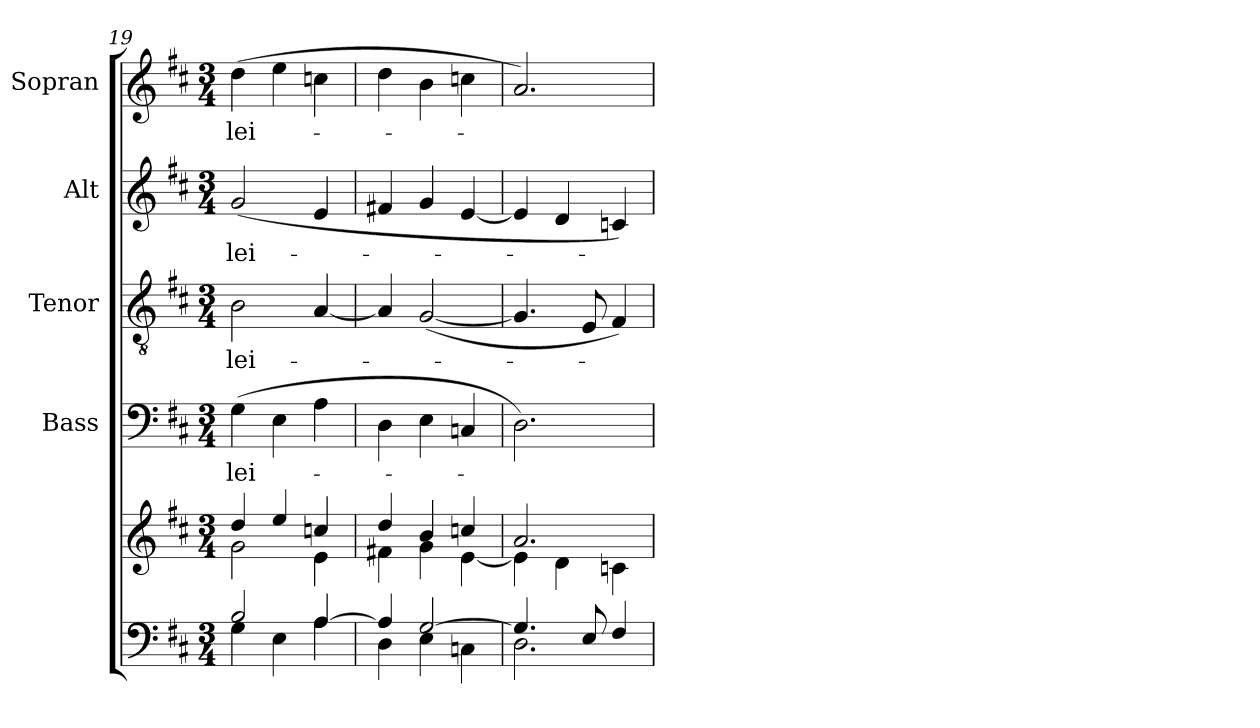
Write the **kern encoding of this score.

**kern	**kern	**kern	**text	**kern	**text	**kern	**text	**kern	**text
*part5	*part5	*part4	*part4	*part3	*part3	*part2	*part2	*part1	*part1
*staff6	*staff5	*staff4	*staff4	*staff3	*staff3	*staff2	*staff2	*staff1	*staff1
*	*	*I"Bass	*	*I"Tenor	*	*I"Alt	*	*I"Sopran	*
*	*	*I'B.	*	*I'T.	*	*I'A.	*	*I'S.	*
*clefF4	*clefG2	*clefF4	*	*clefGv2	*	*clefG2	*	*clefG2	*
*k[f#c#]	*k[f#c#]	*k[f#c#]	*	*k[f#c#]	*	*k[f#c#]	*	*k[f#c#]	*
*D:	*D:	*D:	*	*D:	*	*D:	*	*D:	*
*M3/4	*M3/4	*M3/4	*	*M3/4	*	*M3/4	*	*M3/4	*
=19	=19	=19	=19	=19	=19	=19	=19	=19	=19
*^	*^	*	*	*	*	*	*	*	*
!	!	!	!	!	!LO:LY:b	!	!LO:LY:b	!	!LO:LY:b	!	!LO:LY:b
2B/	4G\	4dd/	2g\	(>4G\	-lei-	2B\	-lei-	(<2g/	-lei-	(>4dd\	-lei-
.	4E\	4ee/	.	4E\	.	.	.	.	.	4ee\	.
[>4A/	4A\	4ccn/	4e\	4A\	.	[4A/	.	4e/	.	4ccn\	.
=20	=20	=20	=20	=20	=20	=20	=20	=20	=20	=20	=20
4A/]	4D\	4dd/	4f#X\	4D\	.	4A/]	.	4f#X/	.	4dd\	.
[>2G/	4E\	4b/	4g\	4E\	.	(<[2G/	.	4g/	.	4b\	.
.	4Cn\	4ccn/	[<4e\	4Cn/	.	.	.	[4e/	.	4ccn\	.
=21	=21	=21	=21	=21	=21	=21	=21	=21	=21	=21	=21
4.G/]	2.D\	2.a/	4e\]	2.D\)	.	4.G/]	.	4e/]	.	2.a/)	.
.	.	.	4d\	.	.	.	.	4d/	.	.	.
8E/	.	.	.	.	.	8E/	.	.	.	.	.
4F#/	.	.	4cn\	.	.	4F#/)	.	4cn/)	.	.	.
*v	*v	*	*	*	*	*	*	*	*	*	*
*	*v	*v	*	*	*	*	*	*	*	*
=	=	=	=	=	=	=	=	=	=
*-	*-	*-	*-	*-	*-	*-	*-	*-	*-
